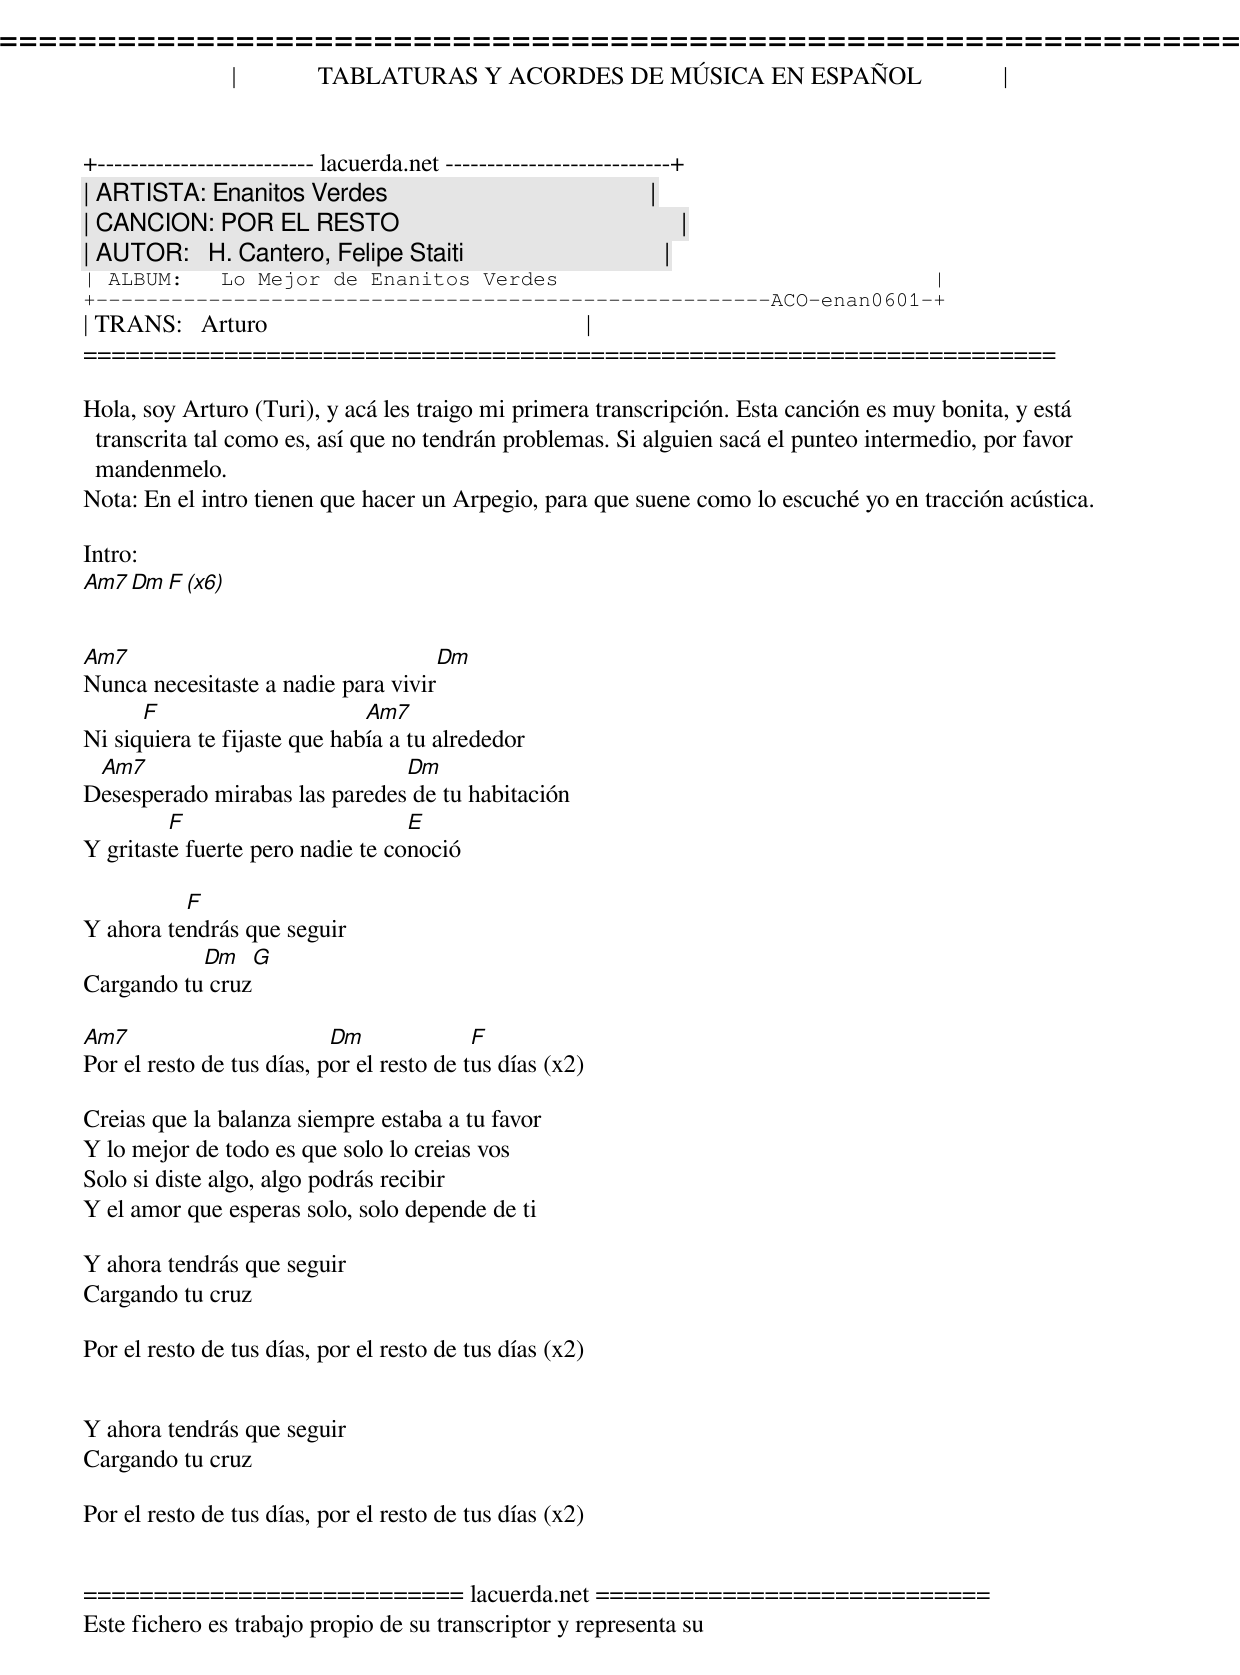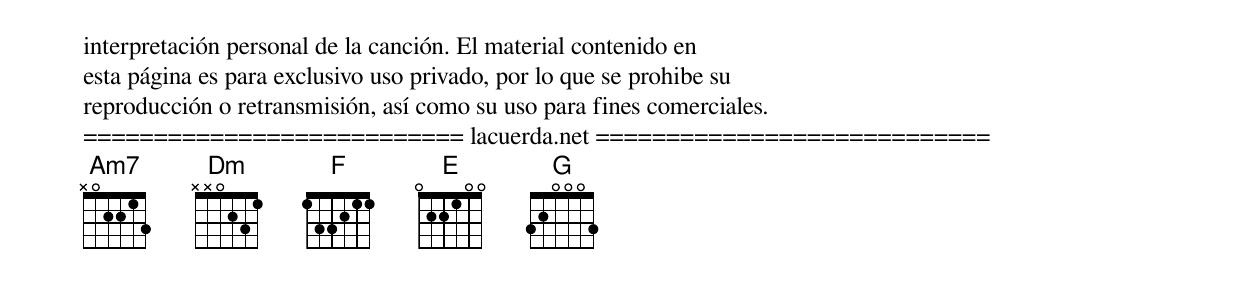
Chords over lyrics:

=====================================================================
|             TABLATURAS Y ACORDES DE MÚSICA EN ESPAÑOL             |
+-------------------------- lacuerda.net ---------------------------+
| ARTISTA: Enanitos Verdes                                          |
| CANCION: POR EL RESTO                                             |
| AUTOR:   H. Cantero, Felipe Staiti                                |
| ALBUM:   Lo Mejor de Enanitos Verdes                              |
+------------------------------------------------------ACO-enan0601-+
| TRANS:   Arturo                                                   |
=====================================================================

Hola, soy Arturo (Turi), y acá les traigo mi primera transcripción. Esta canción es muy bonita, y está transcrita tal como es, así que no tendrán problemas. Si alguien sacá el punteo intermedio, por favor mandenmelo.
Nota: En el intro tienen que hacer un Arpegio, para que suene como lo escuché yo en tracción acústica.

Intro:
Am7 Dm  F (x6)


Am7                                    Dm
Nunca necesitaste a nadie para vivir
      F                       Am7
Ni siquiera te fijaste que había a tu alrededor
 Am7                           Dm
Desesperado mirabas las paredes de tu habitación
         F                        E
Y gritaste fuerte pero nadie te conoció

          F
Y ahora tendrás que seguir
           Dm        G
Cargando tu cruz

Am7                        Dm              F
Por el resto de tus días, por el resto de tus días (x2)

Creias que la balanza siempre estaba a tu favor
Y lo mejor de todo es que solo lo creias vos
Solo si diste algo, algo podrás recibir
Y el amor que esperas solo, solo depende de ti

Y ahora tendrás que seguir
Cargando tu cruz

Por el resto de tus días, por el resto de tus días (x2)


Y ahora tendrás que seguir
Cargando tu cruz

Por el resto de tus días, por el resto de tus días (x2)


=========================== lacuerda.net ============================
Este fichero es trabajo propio de su transcriptor y representa su
interpretación personal de la canción. El material contenido en
esta página es para exclusivo uso privado, por lo que se prohibe su
reproducción o retransmisión, así como su uso para fines comerciales.
=========================== lacuerda.net ============================
